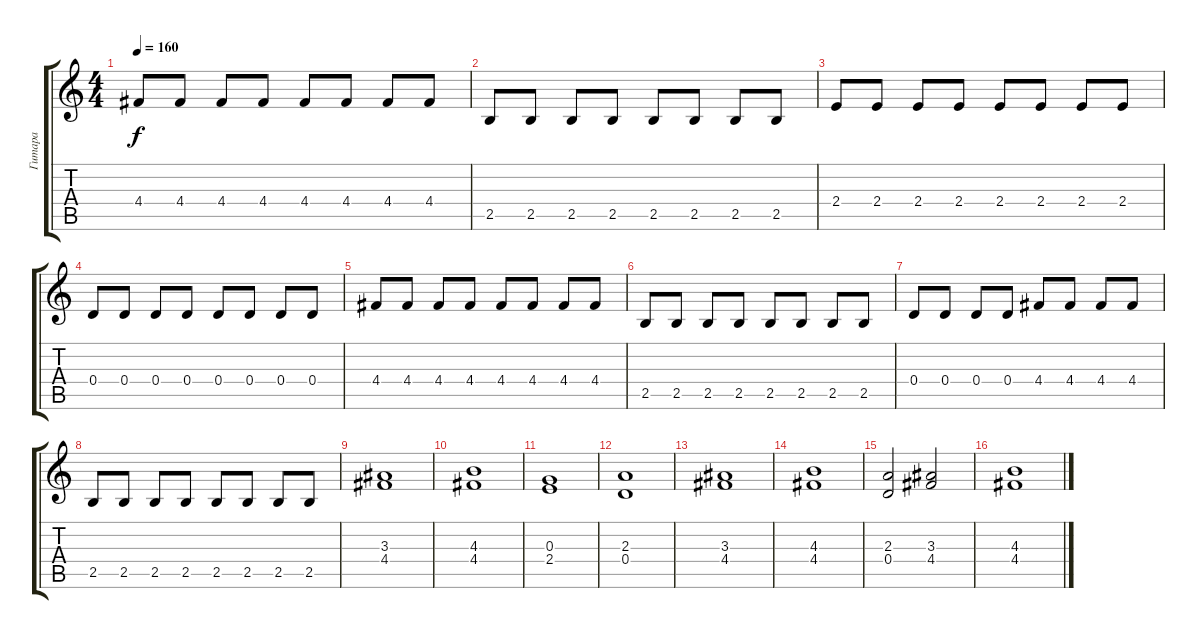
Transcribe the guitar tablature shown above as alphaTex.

\track ("Гитара" "Гитара") {instrument distortionguitar}
\staff {score tabs}
\tuning (E4 B3 G3 D3 A2 E2) {hide}
\ts (4 4)
\tempo 160
\clef g2
\ks c
4.4.8{dy f} 4.4.8 4.4.8 4.4.8 4.4.8 4.4.8 4.4.8 4.4.8 |
2.5.8 2.5.8 2.5.8 2.5.8 2.5.8 2.5.8 2.5.8 2.5.8 |
2.4.8 2.4.8 2.4.8 2.4.8 2.4.8 2.4.8 2.4.8 2.4.8 |
0.4.8 0.4.8 0.4.8 0.4.8 0.4.8 0.4.8 0.4.8 0.4.8 |
4.4.8 4.4.8 4.4.8 4.4.8 4.4.8 4.4.8 4.4.8 4.4.8 |
2.5.8 2.5.8 2.5.8 2.5.8 2.5.8 2.5.8 2.5.8 2.5.8 |
0.4.8 0.4.8 0.4.8 0.4.8 4.4.8 4.4.8 4.4.8 4.4.8 |
2.5.8 2.5.8 2.5.8 2.5.8 2.5.8 2.5.8 2.5.8 2.5.8 |
(3.3 4.4).1{volume 10} |
(4.3 4.4).1 |
(0.3 2.4).1 |
(2.3 0.4).1 |
(3.3 4.4).1 |
(4.3 4.4).1 |
(2.3 0.4).2 (3.3 4.4).2 |
(4.3 4.4).1
